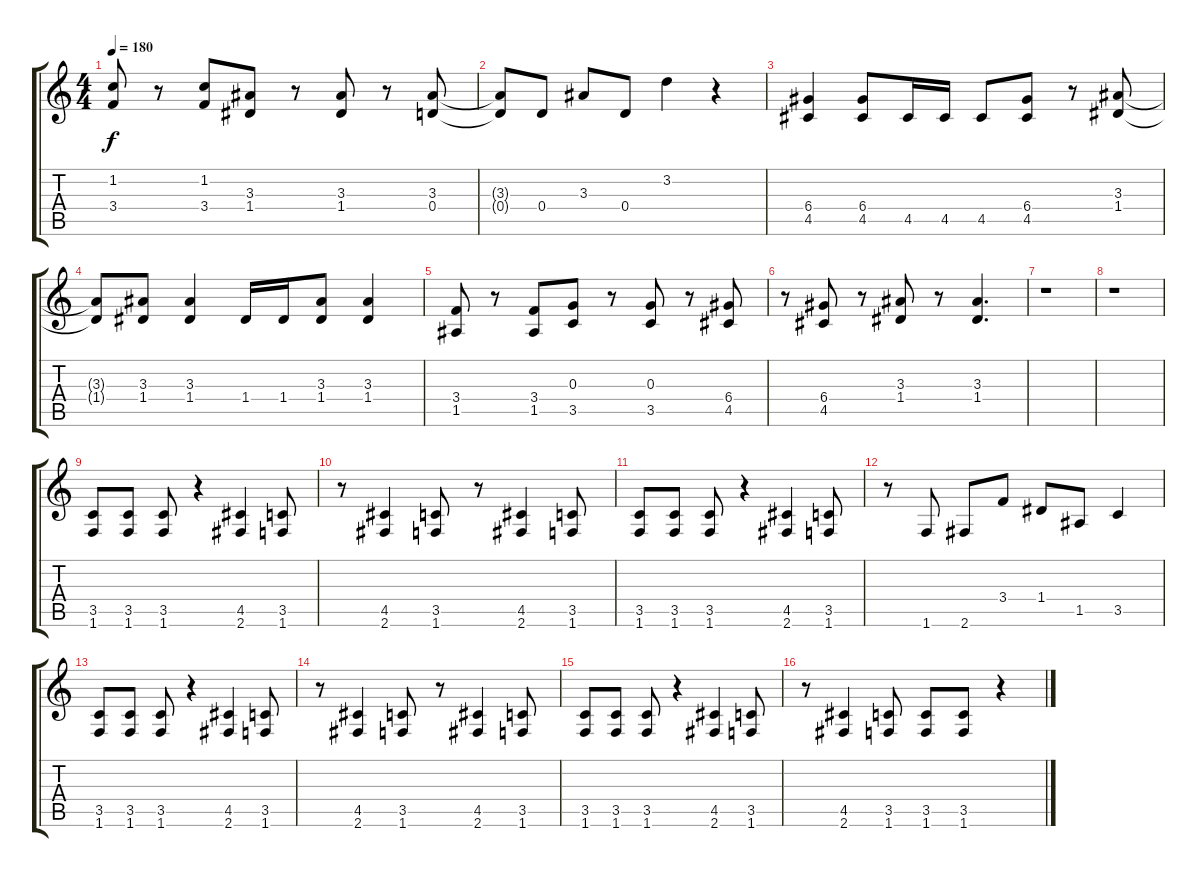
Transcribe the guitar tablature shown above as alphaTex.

\track "" {instrument acousticguitarnylon}
\staff {score tabs}
\tuning (E4 B3 G3 D3 A2 E2) {hide}
\ts (4 4)
\tempo 180
\clef g2
\ks c
(1.2 3.4).8{dy f} r.8 (1.2 3.4).8 (3.3 1.4).8 r.8 (3.3 1.4).8 r.8 (3.3 0.4).8 |
(3.3{t} 0.4{t}).8 0.4.8 3.3.8 0.4.8 3.2.4 r.4 |
(6.4 4.5).4 (6.4 4.5).8 4.5.16 4.5.16 4.5.8 (6.4 4.5).8 r.8 (3.3 1.4).8 |
(3.3{t} 1.4{t}).8 (3.3 1.4).8 (3.3 1.4).4 1.4.16 1.4.16 (3.3 1.4).8 (3.3 1.4).4 |
(3.4 1.5).8 r.8 (3.4 1.5).8 (0.3 3.5).8 r.8 (0.3 3.5).8 r.8 (6.4 4.5).8 |
r.8 (6.4 4.5).8 r.8 (3.3 1.4).8 r.8 (3.3 1.4).4{d} |
r.1 |
r.1 |
(3.5 1.6).8 (3.5 1.6).8 (3.5 1.6).8 r.4 (4.5 2.6).4 (3.5 1.6).8 |
r.8 (4.5 2.6).4 (3.5 1.6).8 r.8 (4.5 2.6).4 (3.5 1.6).8 |
(3.5 1.6).8 (3.5 1.6).8 (3.5 1.6).8 r.4 (4.5 2.6).4 (3.5 1.6).8 |
r.8 1.6.8 2.6.8 3.4.8 1.4.8 1.5.8 3.5.4 |
(3.5 1.6).8 (3.5 1.6).8 (3.5 1.6).8 r.4 (4.5 2.6).4 (3.5 1.6).8 |
r.8 (4.5 2.6).4 (3.5 1.6).8 r.8 (4.5 2.6).4 (3.5 1.6).8 |
(3.5 1.6).8 (3.5 1.6).8 (3.5 1.6).8 r.4 (4.5 2.6).4 (3.5 1.6).8 |
r.8 (4.5 2.6).4 (3.5 1.6).8 (3.5 1.6).8 (3.5 1.6).8 r.4
